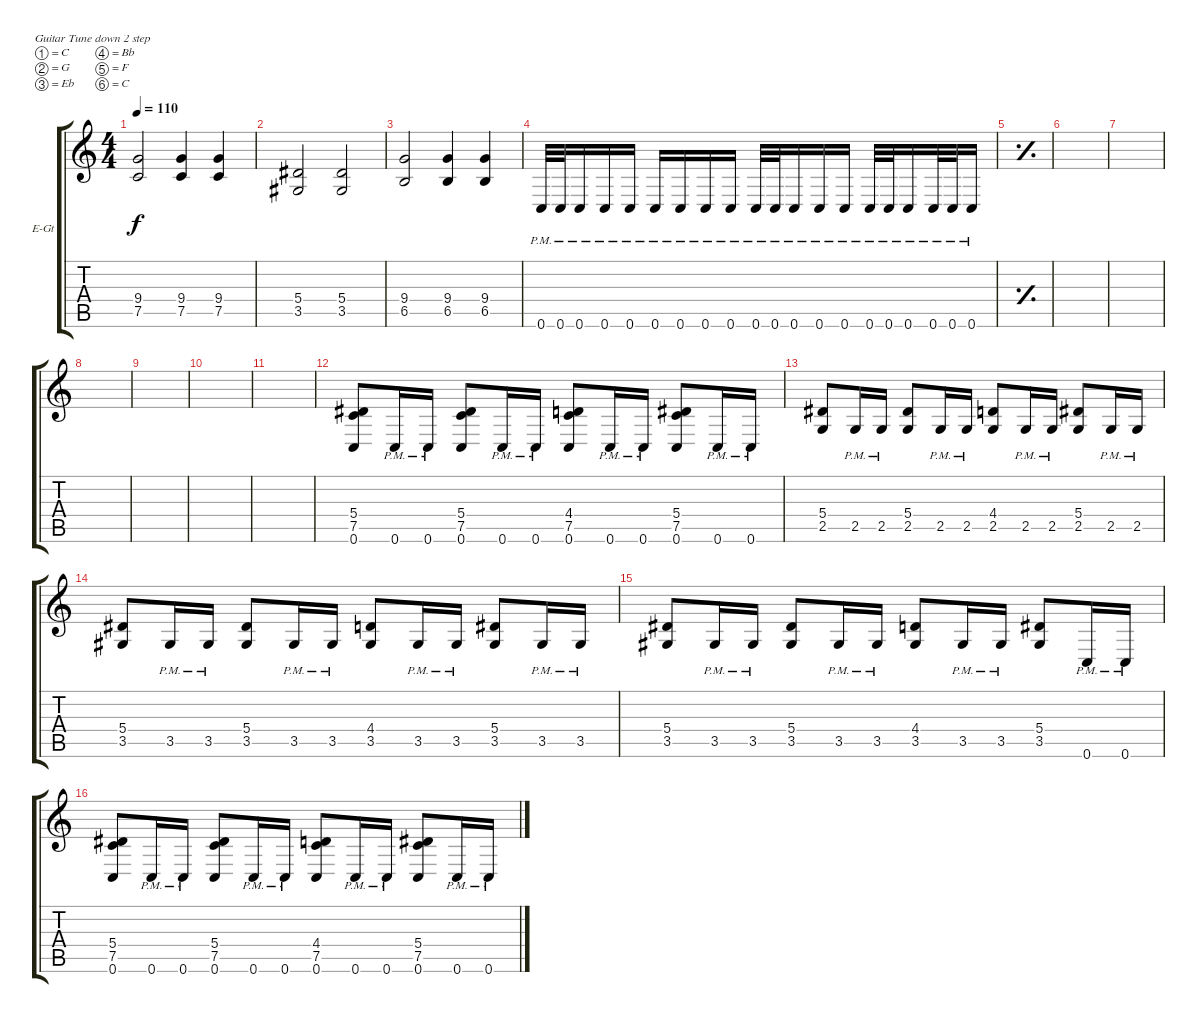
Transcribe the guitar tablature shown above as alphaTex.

\defaultSystemsLayout 4
\bracketExtendMode groupsimilarinstruments
\firstSystemTrackNameOrientation horizontal
\otherSystemsTrackNameOrientation horizontal
\track ("Electric Guitar 2" "E-Gt") {instrument distortionguitar}
\staff {score tabs}
\tuning (C4 G3 Eb3 Bb2 F2 C2)
\ts (4 4)
\tempo 110
\clef g2
\ks c
(7.5 9.4).2{dy f} (7.5 9.4).4 (7.5 9.4).4 |
(3.5 5.4).2 (3.5 5.4).2 |
(6.5 9.4).2 (6.5 9.4).4 (6.5 9.4).4 |
0.6{pm}.32 0.6{pm}.32 0.6{pm}.16 0.6{pm}.16 0.6{pm}.16 0.6{pm}.16 0.6{pm}.16 0.6{pm}.16 0.6{pm}.16 0.6{pm}.32 0.6{pm}.32 0.6{pm}.16 0.6{pm}.16 0.6{pm}.16 0.6{pm}.32 0.6{pm}.32 0.6{pm}.16 0.6{pm}.32 0.6{pm}.32 0.6{pm}.16 |
\simile simple
|
|
|
|
|
|
|
\simile none
(0.6 7.5 5.4).8 0.6{pm}.16 0.6{pm}.16 (0.6 7.5 5.4).8 0.6{pm}.16 0.6{pm}.16 (0.6 7.5 4.4).8 0.6{pm}.16 0.6{pm}.16 (0.6 7.5 5.4).8 0.6{pm}.16 0.6{pm}.16 |
(2.5 5.4).8 2.5{pm}.16 2.5{pm}.16 (2.5 5.4).8 2.5{pm}.16 2.5{pm}.16 (2.5 4.4).8 2.5{pm}.16 2.5{pm}.16 (2.5 5.4).8 2.5{pm}.16 2.5{pm}.16 |
(3.5 5.4).8 3.5{pm}.16 3.5{pm}.16 (3.5 5.4).8 3.5{pm}.16 3.5{pm}.16 (3.5 4.4).8 3.5{pm}.16 3.5{pm}.16 (3.5 5.4).8 3.5{pm}.16 3.5{pm}.16 |
(3.5 5.4).8 3.5{pm}.16 3.5{pm}.16 (3.5 5.4).8 3.5{pm}.16 3.5{pm}.16 (3.5 4.4).8 3.5{pm}.16 3.5{pm}.16 (3.5 5.4).8 0.6{pm}.16 0.6{pm}.16 |
(0.6 7.5 5.4).8 0.6{pm}.16 0.6{pm}.16 (0.6 7.5 5.4).8 0.6{pm}.16 0.6{pm}.16 (0.6 7.5 4.4).8 0.6{pm}.16 0.6{pm}.16 (0.6 7.5 5.4).8 0.6{pm}.16 0.6{pm}.16
